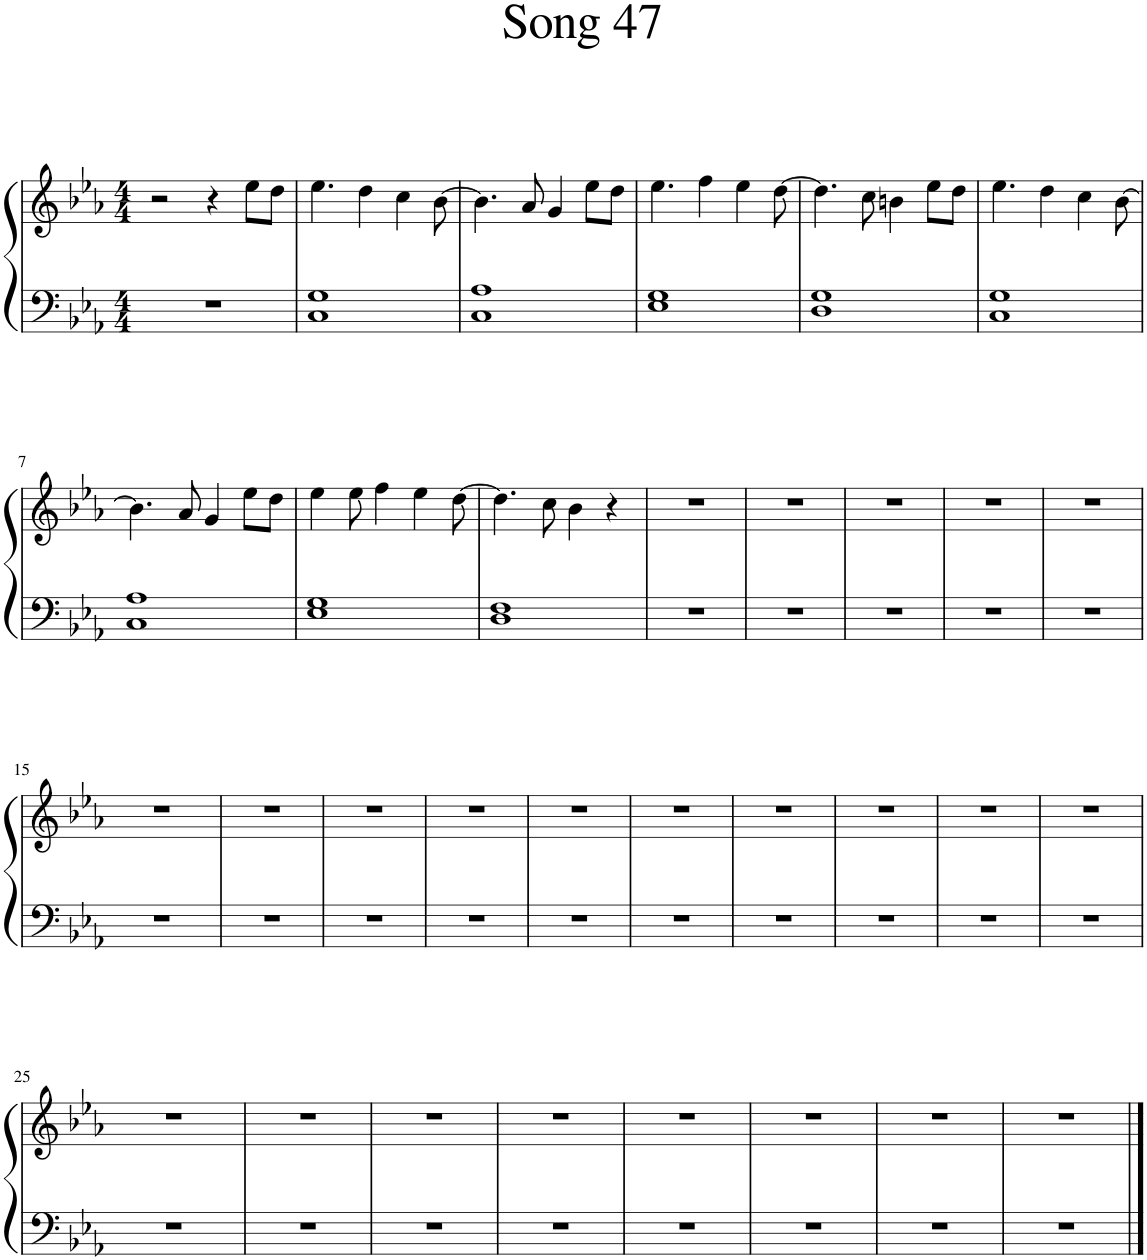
**kern	**kern
*part1	*part1
*staff2	*staff1
*I"Piano	*
*I'Pno.	*
*clefF4	*clefG2
*k[b-e-a-]	*k[b-e-a-]
*M4/4	*M4/4
=1	=1
1r	2r
.	4r
.	8ee-\L
.	8dd\J
=2	=2
1C 1G	4.ee-\
.	4dd\
.	4cc\
.	[8b-\
=3	=3
1C 1A-	4.b-\]
.	8a-/
.	4g/
.	8ee-\L
.	8dd\J
=4	=4
1E- 1G	4.ee-\
.	4ff\
.	4ee-\
.	[8dd\
=5	=5
1D 1G	4.dd\]
.	8cc\
.	4bn\
.	8ee-\L
.	8dd\J
=6	=6
1C 1G	4.ee-\
.	4dd\
.	4cc\
.	[8b-\
!!LO:LB:g=z
=7	=7
1C 1A-	4.b-\]
.	8a-/
.	4g/
.	8ee-\L
.	8dd\J
=8	=8
1E- 1G	4ee-\
.	8ee-\
.	4ff\
.	4ee-\
.	[8dd\
=9	=9
1D 1F	4.dd\]
.	8cc\
.	4b-\
.	4r
=10	=10
1r	1r
=11	=11
1r	1r
=12	=12
1r	1r
=13	=13
1r	1r
=14	=14
1r	1r
!!LO:LB:g=z
=15	=15
1r	1r
=16	=16
1r	1r
=17	=17
1r	1r
=18	=18
1r	1r
=19	=19
1r	1r
=20	=20
1r	1r
=21	=21
1r	1r
=22	=22
1r	1r
=23	=23
1r	1r
=24	=24
1r	1r
!!LO:LB:g=z
=25	=25
1r	1r
=26	=26
1r	1r
=27	=27
1r	1r
=28	=28
1r	1r
=29	=29
1r	1r
=30	=30
1r	1r
=31	=31
1r	1r
=32	=32
1r	1r
==	==
*-	*-
